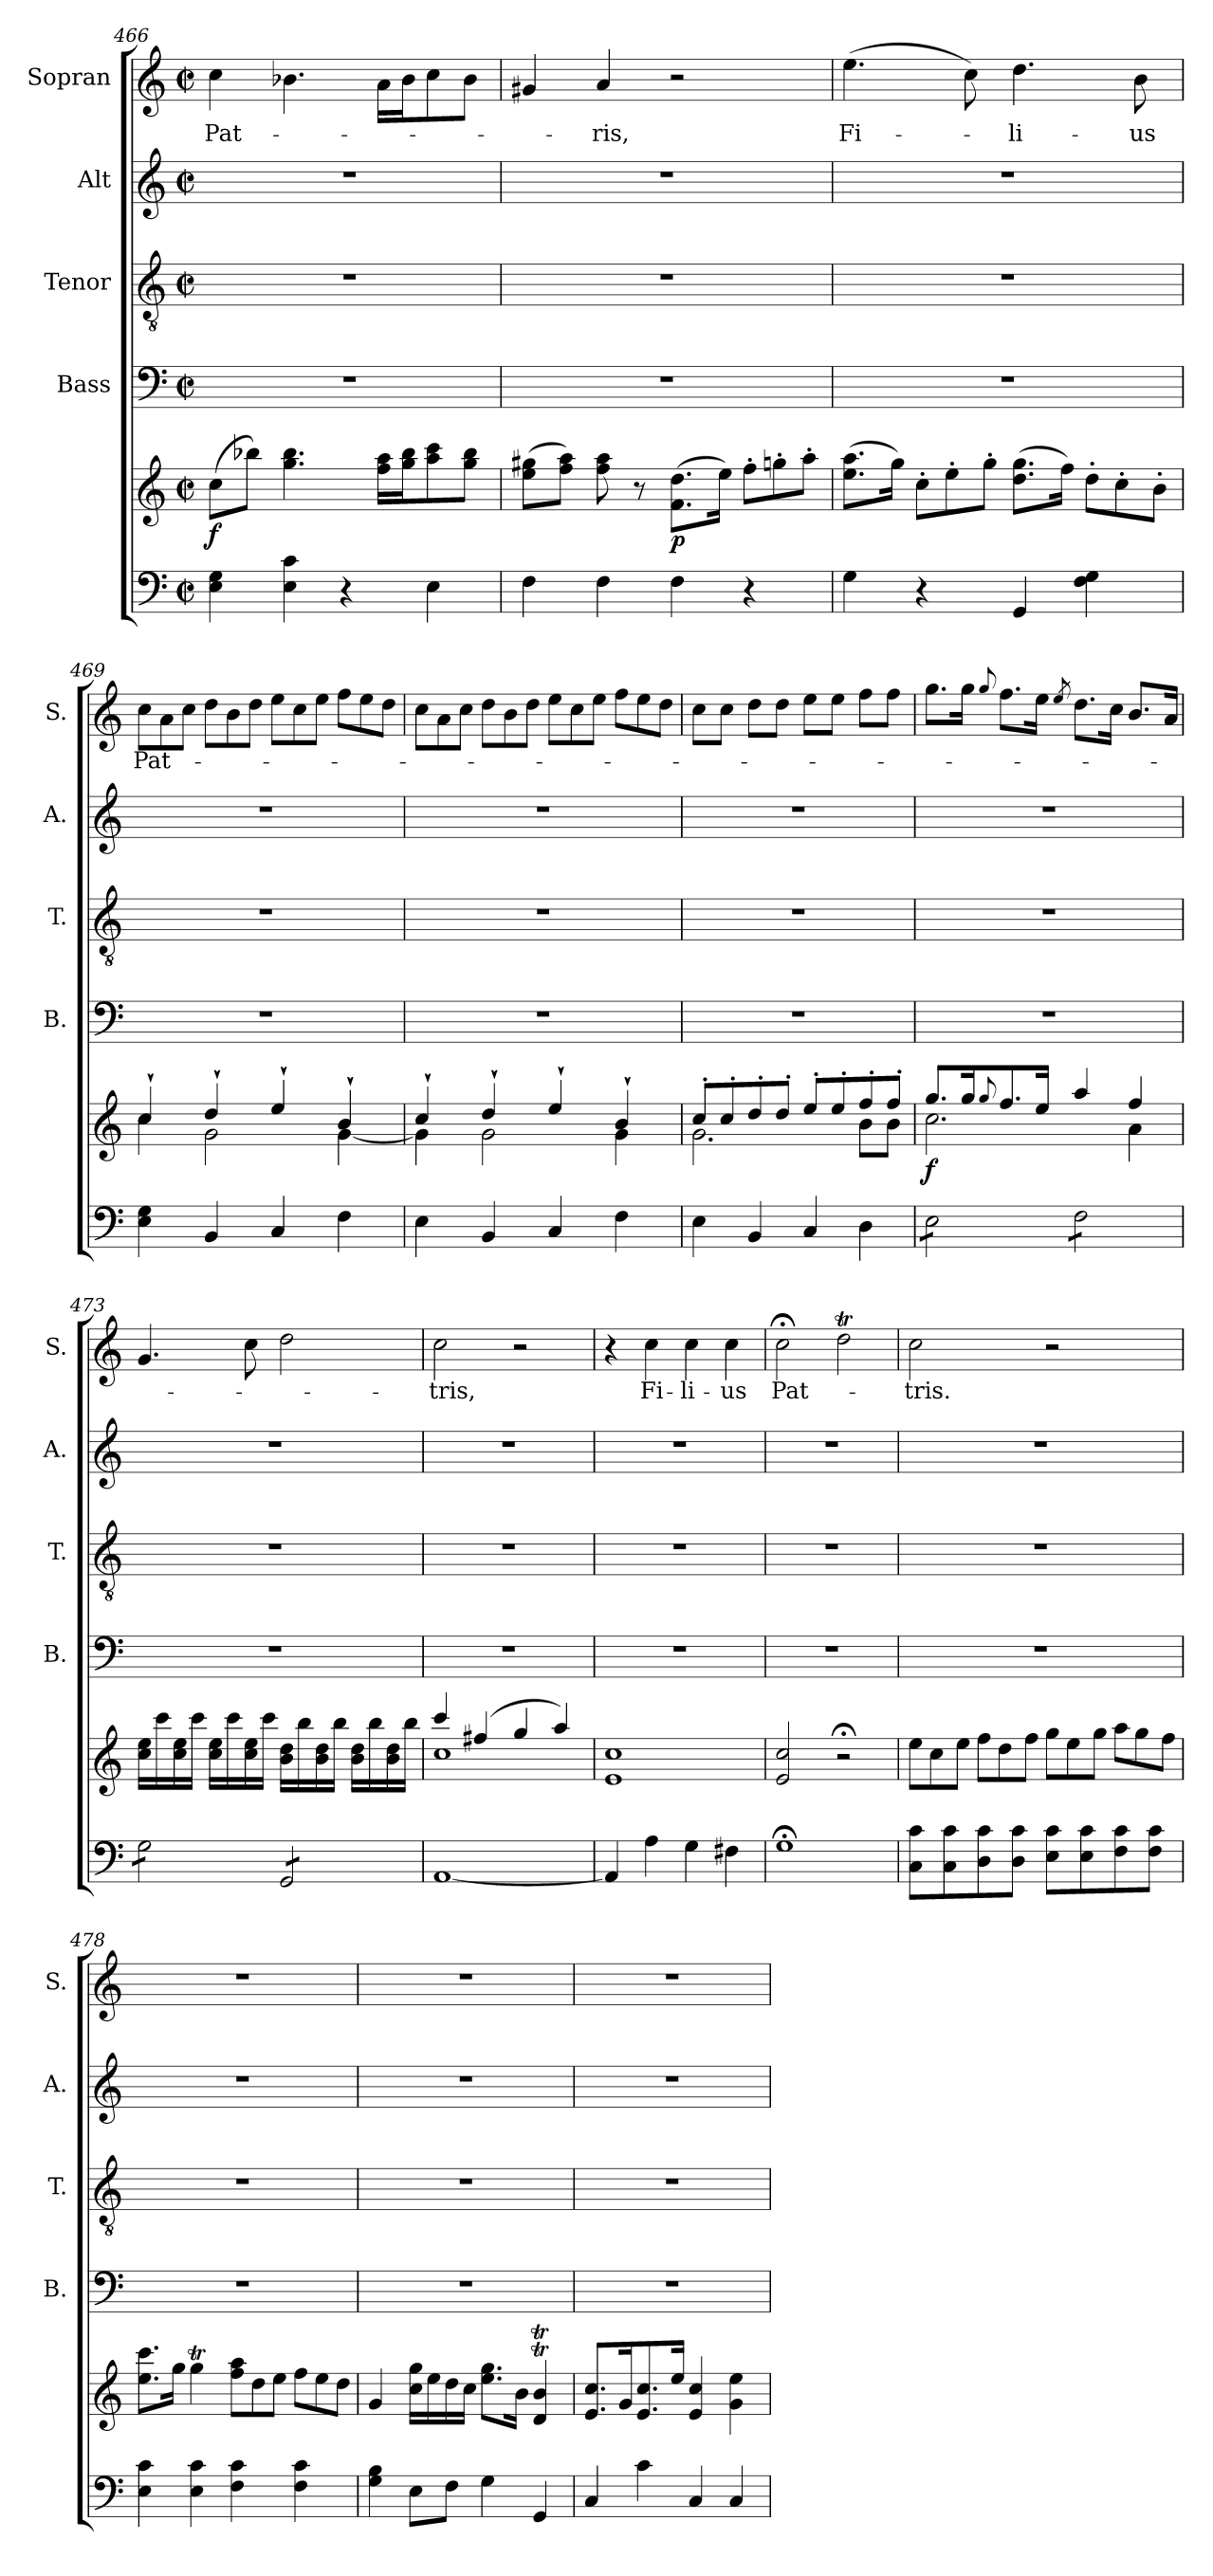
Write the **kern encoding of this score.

**kern	**kern	**dynam	**kern	**kern	**kern	**kern	**text
*part5	*part5	*part5	*part4	*part3	*part2	*part1	*part1
*staff6	*staff5	*staff5/6	*staff4	*staff3	*staff2	*staff1	*staff1
*	*	*	*I"Bass	*I"Tenor	*I"Alt	*I"Sopran	*
*	*	*	*I'B.	*I'T.	*I'A.	*I'S.	*
*clefF4	*clefG2	*	*clefF4	*clefGv2	*clefG2	*clefG2	*
*k[]	*k[]	*	*k[]	*k[]	*k[]	*k[]	*
*C:	*C:	*	*C:	*C:	*C:	*C:	*
*M2/2	*M2/2	*	*M2/2	*M2/2	*M2/2	*M2/2	*
*met(c|)	*met(c|)	*	*met(c|)	*met(c|)	*met(c|)	*met(c|)	*
=466	=466	=466	=466	=466	=466	=466	=466
!	!	!LO:DY:b	!	!	!	!	!LO:LY:b
4E\ 4G\	(>8cc\L	f	1r	1r	1r	4cc\	Pat-
.	8bb-X\J)	.	.	.	.	.	.
4E\ 4c\	4.gg\ 4.bb-\	.	.	.	.	4.b-X\	.
4r	.	.	.	.	.	.	.
.	16ff\ 16aa\LL	.	.	.	.	16a\LL	.
.	16gg\ 16bb-\J	.	.	.	.	16b-\J	.
4E\	8aa\ 8ccc\	.	.	.	.	8cc\	.
.	8gg\ 8bb-\J	.	.	.	.	8b-\J	.
=467	=467	=467	=467	=467	=467	=467	=467
4F\	(>8ee\ 8gg#X\L	.	1r	1r	1r	4g#X/	.
.	8ff\ 8aa\J)	.	.	.	.	.	.
!	!	!	!	!	!	!	!LO:LY:b
4F\	8ff\ 8aa\	.	.	.	.	4a/	-ris,
.	8r	.	.	.	.	.	.
!	!	!LO:DY:b	!	!	!	!	!
4F\	(>8.f\ 8.dd\L	p	.	.	.	2r	.
.	16ee\Jk)	.	.	.	.	.	.
*	*Xtuplet	*	*	*	*	*	*
4r	12ff'>\L	.	.	.	.	.	.
.	12ggn'>\	.	.	.	.	.	.
.	12aa'>\J	.	.	.	.	.	.
!!LO:LB:g=z
=468	=468	=468	=468	=468	=468	=468	=468
!	!	!	!	!	!	!	!LO:LY:b
4G\	(>8.ee\ 8.aa\L	.	1r	1r	1r	(>4.ee\	Fi-
.	16gg\Jk)	.	.	.	.	.	.
4r	12cc'>\L	.	.	.	.	.	.
.	12ee'>\	.	.	.	.	.	.
.	.	.	.	.	.	8cc\)	.
.	12gg'>\J	.	.	.	.	.	.
!	!	!	!	!	!	!	!LO:LY:b
4GG/	(>8.dd\ 8.gg\L	.	.	.	.	4.dd\	-li-
.	16ff\Jk)	.	.	.	.	.	.
4F\ 4G\	12dd'>\L	.	.	.	.	.	.
.	12cc'>\	.	.	.	.	.	.
!	!	!	!	!	!	!	!LO:LY:b
.	.	.	.	.	.	8b\	-us
.	12b'>\J	.	.	.	.	.	.
=469	=469	=469	=469	=469	=469	=469	=469
*	*^	*	*	*	*	*	*
*	*	*	*	*	*	*	*Xtuplet	*
!	!	!	!	!	!	!	!	!LO:LY:b
4E\ 4G\	4cc`>/	4cc\	.	1r	1r	1r	12cc\L	Pat-
.	.	.	.	.	.	.	12a\	.
.	.	.	.	.	.	.	12cc\J	.
4BB/	4dd`>/	2g\	.	.	.	.	12dd\L	.
.	.	.	.	.	.	.	12b\	.
.	.	.	.	.	.	.	12dd\J	.
4C/	4ee`>/	.	.	.	.	.	12ee\L	.
.	.	.	.	.	.	.	12cc\	.
.	.	.	.	.	.	.	12ee\J	.
4F\	4b`>/	[<4g\	.	.	.	.	12ff\L	.
.	.	.	.	.	.	.	12ee\	.
.	.	.	.	.	.	.	12dd\J	.
=470	=470	=470	=470	=470	=470	=470	=470	=470
4E\	4cc`>/	4g\]	.	1r	1r	1r	12cc\L	.
.	.	.	.	.	.	.	12a\	.
.	.	.	.	.	.	.	12cc\J	.
4BB/	4dd`>/	2g\	.	.	.	.	12dd\L	.
.	.	.	.	.	.	.	12b\	.
.	.	.	.	.	.	.	12dd\J	.
4C/	4ee`>/	.	.	.	.	.	12ee\L	.
.	.	.	.	.	.	.	12cc\	.
.	.	.	.	.	.	.	12ee\J	.
4F\	4b`>/	4g\	.	.	.	.	12ff\L	.
.	.	.	.	.	.	.	12ee\	.
.	.	.	.	.	.	.	12dd\J	.
=471	=471	=471	=471	=471	=471	=471	=471	=471
4E\	8cc'>/L	2.g\	.	1r	1r	1r	8cc\L	.
.	8cc'>/	.	.	.	.	.	8cc\J	.
4BB/	8dd'>/	.	.	.	.	.	8dd\L	.
.	8dd'>/J	.	.	.	.	.	8dd\J	.
4C/	8ee'>/L	.	.	.	.	.	8ee\L	.
.	8ee'>/	.	.	.	.	.	8ee\J	.
4D\	8ff'>/	8b\L	.	.	.	.	8ff\L	.
.	8ff'>/J	8b\J	.	.	.	.	8ff\J	.
!!LO:PB:g=z
=472	=472	=472	=472	=472	=472	=472	=472	=472
!	!	!	!LO:DY:b	!	!	!	!	!
*tremolo	*	*	*	*	*	*	*	*
8E\L	8.gg/L	2.cc\	f	1r	1r	1r	8.gg\L	.
8E\	.	.	.	.	.	.	.	.
.	16gg/k	.	.	.	.	.	16gg\Jk	.
.	8qqgg/	.	.	.	.	.	8qqgg/	.
8E\	8.ff/	.	.	.	.	.	8.ff\L	.
8E\J	.	.	.	.	.	.	.	.
.	16ee/Jk	.	.	.	.	.	16ee\Jk	.
.	.	.	.	.	.	.	8qee/	.
8F\L	4aa/	.	.	.	.	.	8.dd\L	.
8F\	.	.	.	.	.	.	.	.
.	.	.	.	.	.	.	16cc\Jk	.
8F\	4ff/	4a\	.	.	.	.	8.b/L	.
8F\J	.	.	.	.	.	.	.	.
.	.	.	.	.	.	.	16a/Jk	.
*	*v	*v	*	*	*	*	*	*
=473	=473	=473	=473	=473	=473	=473	=473
8G\L	16cc\ 16ee\LL	.	1r	1r	1r	4.g/	.
.	16ccc\	.	.	.	.	.	.
8G\	16cc\ 16ee\	.	.	.	.	.	.
.	16ccc\JJ	.	.	.	.	.	.
8G\	16cc\ 16ee\LL	.	.	.	.	.	.
.	16ccc\	.	.	.	.	.	.
8G\J	16cc\ 16ee\	.	.	.	.	8cc\	.
.	16ccc\JJ	.	.	.	.	.	.
8GG/L	16b\ 16dd\LL	.	.	.	.	2dd\	.
.	16bb\	.	.	.	.	.	.
8GG/	16b\ 16dd\	.	.	.	.	.	.
.	16bb\JJ	.	.	.	.	.	.
8GG/	16b\ 16dd\LL	.	.	.	.	.	.
.	16bb\	.	.	.	.	.	.
8GG/J	16b\ 16dd\	.	.	.	.	.	.
*Xtremolo	*	*	*	*	*	*	*
.	16bb\JJ	.	.	.	.	.	.
=474	=474	=474	=474	=474	=474	=474	=474
*	*^	*	*	*	*	*	*
!	!	!	!	!	!	!	!	!LO:LY:b
[1AA	4ccc/	1cc	.	1r	1r	1r	2cc\	-tris,
.	(4ff#X/	.	.	.	.	.	.	.
.	4gg/	.	.	.	.	.	2r	.
.	4aa/)	.	.	.	.	.	.	.
*	*v	*v	*	*	*	*	*	*
=475	=475	=475	=475	=475	=475	=475	=475
4AA/]	1e 1cc	.	1r	1r	1r	4r	.
!	!	!	!	!	!	!	!LO:LY:b
4A\	.	.	.	.	.	4cc\	Fi-
!	!	!	!	!	!	!	!LO:LY:b
4G\	.	.	.	.	.	4cc\	-li-
!	!	!	!	!	!	!	!LO:LY:b
4F#X\	.	.	.	.	.	4cc\	-us
=476	=476	=476	=476	=476	=476	=476	=476
!	!	!	!	!	!	!	!LO:LY:b
1G;<	2e/ 2cc/	.	1r	1r	1r	2cc;<\	Pat-
.	2r;<	.	.	.	.	2ddT\	.
!!LO:LB:g=z
=477	=477	=477	=477	=477	=477	=477	=477
!	!	!	!	!	!	!	!LO:LY:b
8C\ 8c\L	12ee\L	.	1r	1r	1r	2cc\	-tris.
.	12cc\	.	.	.	.	.	.
8C\ 8c\	.	.	.	.	.	.	.
.	12ee\J	.	.	.	.	.	.
8D\ 8c\	12ff\L	.	.	.	.	.	.
.	12dd\	.	.	.	.	.	.
8D\ 8c\J	.	.	.	.	.	.	.
.	12ff\J	.	.	.	.	.	.
8E\ 8c\L	12gg\L	.	.	.	.	2r	.
.	12ee\	.	.	.	.	.	.
8E\ 8c\	.	.	.	.	.	.	.
.	12gg\J	.	.	.	.	.	.
8F\ 8c\	12aa\L	.	.	.	.	.	.
.	12gg\	.	.	.	.	.	.
8F\ 8c\J	.	.	.	.	.	.	.
.	12ff\J	.	.	.	.	.	.
=478	=478	=478	=478	=478	=478	=478	=478
4E\ 4c\	8.ee\ 8.ccc\L	.	1r	1r	1r	1r	.
.	16gg\Jk	.	.	.	.	.	.
4E\ 4c\	4ggT\	.	.	.	.	.	.
4F\ 4c\	12ff\ 12aa\L	.	.	.	.	.	.
.	12dd\	.	.	.	.	.	.
.	12ee\J	.	.	.	.	.	.
4F\ 4c\	12ff\L	.	.	.	.	.	.
.	12ee\	.	.	.	.	.	.
.	12dd\J	.	.	.	.	.	.
=479	=479	=479	=479	=479	=479	=479	=479
4G\ 4B\	4g/	.	1r	1r	1r	1r	.
8E\L	16cc\ 16gg\LL	.	.	.	.	.	.
.	16ee\	.	.	.	.	.	.
8F\J	16dd\	.	.	.	.	.	.
.	16cc\JJ	.	.	.	.	.	.
4G\	8.ee\ 8.gg\L	.	.	.	.	.	.
.	16b\Jk	.	.	.	.	.	.
4GG/	4d/T 4b/T	.	.	.	.	.	.
=480	=480	=480	=480	=480	=480	=480	=480
4C/	8.e/ 8.cc/L	.	1r	1r	1r	1r	.
.	16g/k	.	.	.	.	.	.
4c\	8.e/ 8.cc/	.	.	.	.	.	.
.	16ee/Jk	.	.	.	.	.	.
4C/	4e/ 4cc/	.	.	.	.	.	.
4C/	4g\ 4ee\	.	.	.	.	.	.
=	=	=	=	=	=	=	=
*-	*-	*-	*-	*-	*-	*-	*-
